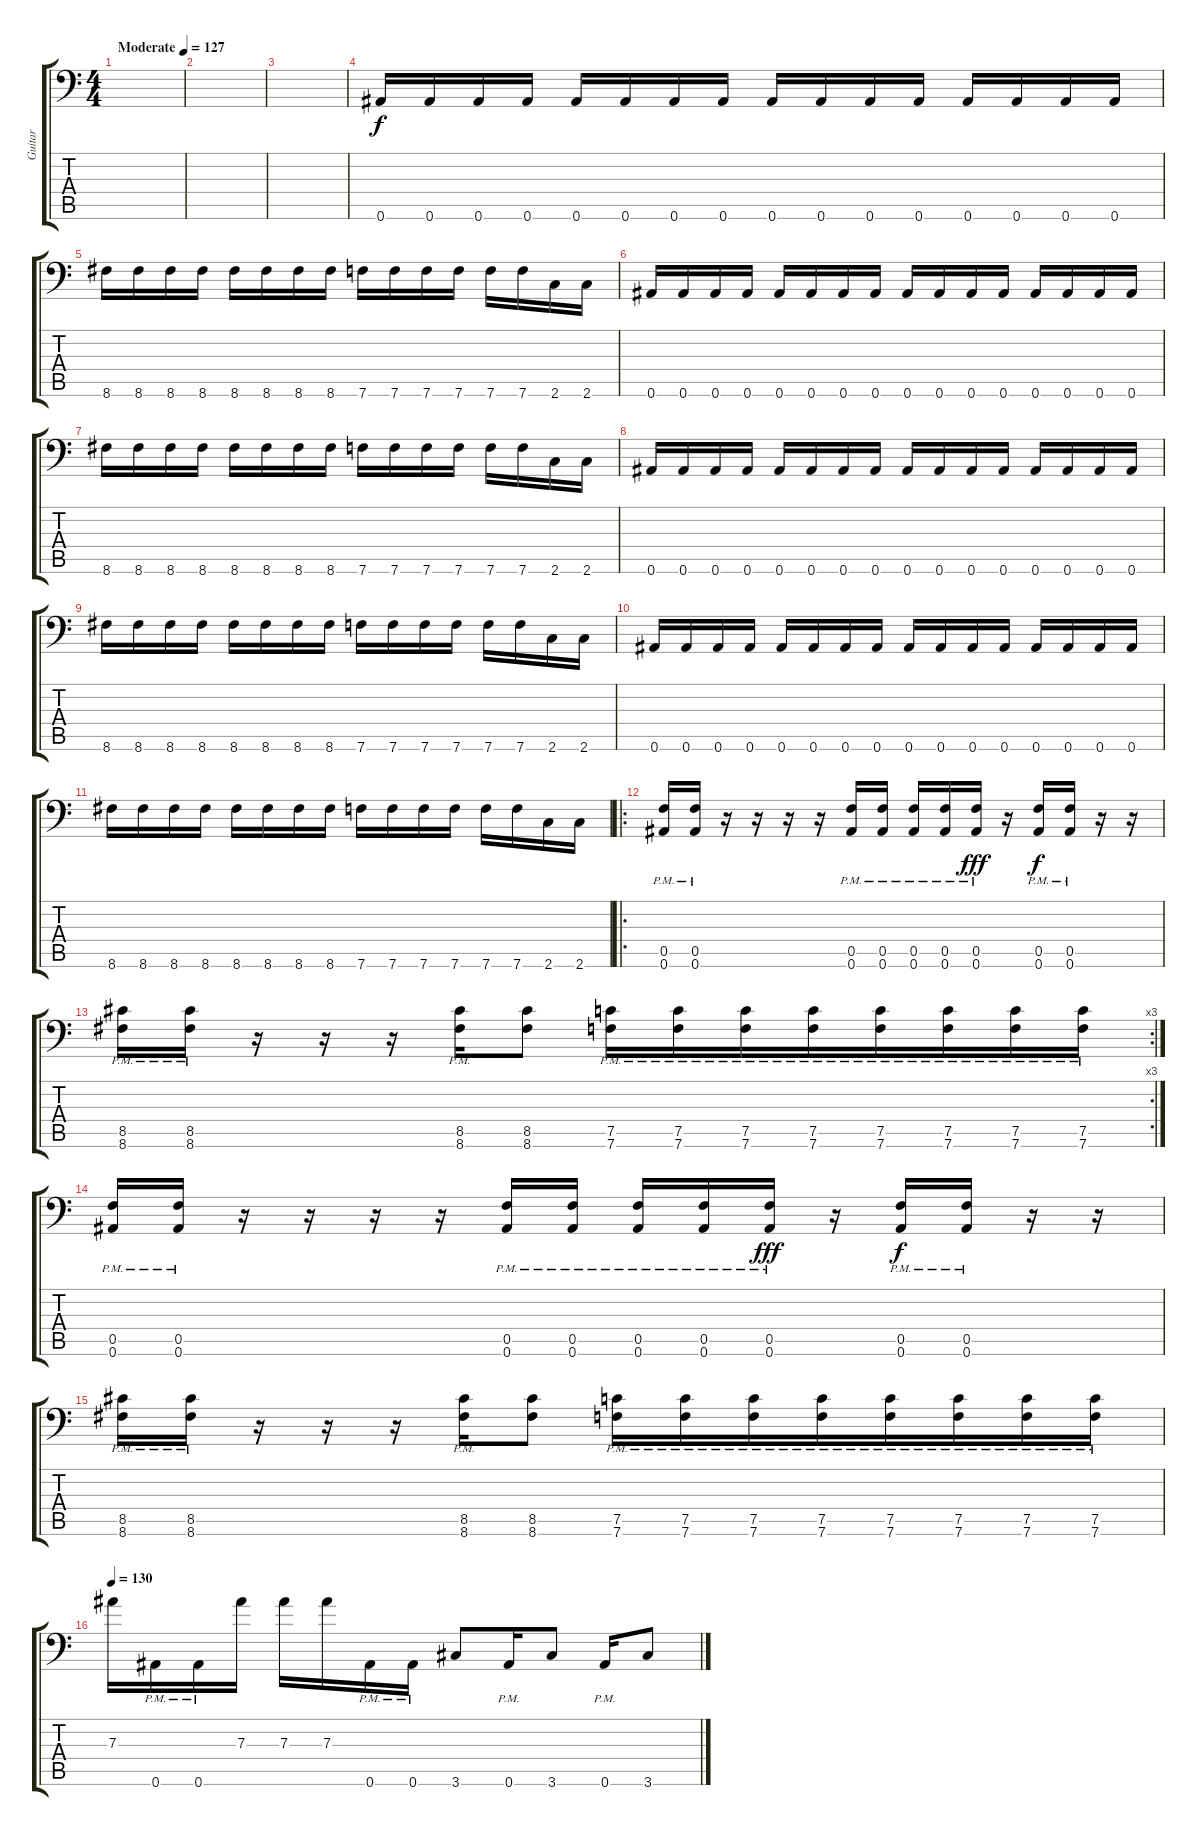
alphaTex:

\track ("Guitar" "Guitar") {instrument distortionguitar}
\staff {score tabs}
\tuning (C4 G3 Eb3 Bb2 F2 Bb1) {hide}
\ts (4 4)
\tempo (127 "Moderate")
\clef f4
\ks c
|
|
|
0.6.16 0.6.16 0.6.16 0.6.16 0.6.16 0.6.16 0.6.16 0.6.16 0.6.16 0.6.16 0.6.16 0.6.16 0.6.16 0.6.16 0.6.16 0.6.16 |
8.6.16 8.6.16 8.6.16 8.6.16 8.6.16 8.6.16 8.6.16 8.6.16 7.6.16 7.6.16 7.6.16 7.6.16 7.6.16 7.6.16 2.6.16 2.6.16 |
0.6.16 0.6.16 0.6.16 0.6.16 0.6.16 0.6.16 0.6.16 0.6.16 0.6.16 0.6.16 0.6.16 0.6.16 0.6.16 0.6.16 0.6.16 0.6.16 |
8.6.16 8.6.16 8.6.16 8.6.16 8.6.16 8.6.16 8.6.16 8.6.16 7.6.16 7.6.16 7.6.16 7.6.16 7.6.16 7.6.16 2.6.16 2.6.16 |
0.6.16 0.6.16 0.6.16 0.6.16 0.6.16 0.6.16 0.6.16 0.6.16 0.6.16 0.6.16 0.6.16 0.6.16 0.6.16 0.6.16 0.6.16 0.6.16 |
8.6.16 8.6.16 8.6.16 8.6.16 8.6.16 8.6.16 8.6.16 8.6.16 7.6.16 7.6.16 7.6.16 7.6.16 7.6.16 7.6.16 2.6.16 2.6.16 |
0.6.16 0.6.16 0.6.16 0.6.16 0.6.16 0.6.16 0.6.16 0.6.16 0.6.16 0.6.16 0.6.16 0.6.16 0.6.16 0.6.16 0.6.16 0.6.16 |
8.6.16 8.6.16 8.6.16 8.6.16 8.6.16 8.6.16 8.6.16 8.6.16 7.6.16 7.6.16 7.6.16 7.6.16 7.6.16 7.6.16 2.6.16 2.6.16 |
\ro
(0.5{pm} 0.6{pm}).16 (0.5{pm} 0.6{pm}).16 r.16 r.16 r.16 r.16 (0.5{pm} 0.6{pm}).16 (0.5{pm} 0.6{pm}).16 (0.5{pm} 0.6{pm}).16 (0.5{pm} 0.6{pm}).16 (0.5{pm} 0.6{pm}).16{dy fff} r.16 (0.5{pm} 0.6{pm}).16{dy f} (0.5{pm} 0.6{pm}).16 r.16 r.16 |
\rc 3
(8.5{pm} 8.6{pm}).16 (8.5{pm} 8.6{pm}).16 r.16 r.16 r.16 (8.5{pm} 8.6{pm}).16 (8.5 8.6).8 (7.5{pm} 7.6{pm}).16 (7.5{pm} 7.6{pm}).16{beam merge} (7.5{pm} 7.6{pm}).16 (7.5{pm} 7.6{pm}).16{beam merge} (7.5{pm} 7.6{pm}).16 (7.5{pm} 7.6{pm}).16 (7.5{pm} 7.6{pm}).16{beam merge} (7.5{pm} 7.6{pm}).16 |
(0.5{pm} 0.6{pm}).16 (0.5{pm} 0.6{pm}).16 r.16 r.16 r.16 r.16 (0.5{pm} 0.6{pm}).16 (0.5{pm} 0.6{pm}).16 (0.5{pm} 0.6{pm}).16 (0.5{pm} 0.6{pm}).16 (0.5{pm} 0.6{pm}).16{dy fff} r.16 (0.5{pm} 0.6{pm}).16{dy f} (0.5{pm} 0.6{pm}).16 r.16 r.16 |
(8.5{pm} 8.6{pm}).16 (8.5{pm} 8.6{pm}).16 r.16 r.16 r.16 (8.5{pm} 8.6{pm}).16 (8.5 8.6).8 (7.5{pm} 7.6{pm}).16 (7.5{pm} 7.6{pm}).16{beam merge} (7.5{pm} 7.6{pm}).16 (7.5{pm} 7.6{pm}).16{beam merge} (7.5{pm} 7.6{pm}).16 (7.5{pm} 7.6{pm}).16 (7.5{pm} 7.6{pm}).16{beam merge} (7.5{pm} 7.6{pm}).16 |
\tempo 130
7.3.16 0.6{pm}.16 0.6{pm}.16 7.3.16 7.3.16 7.3.16 0.6{pm}.16 0.6{pm}.16 3.6.8 0.6{pm}.16 3.6.8 0.6{pm}.16 3.6.8
